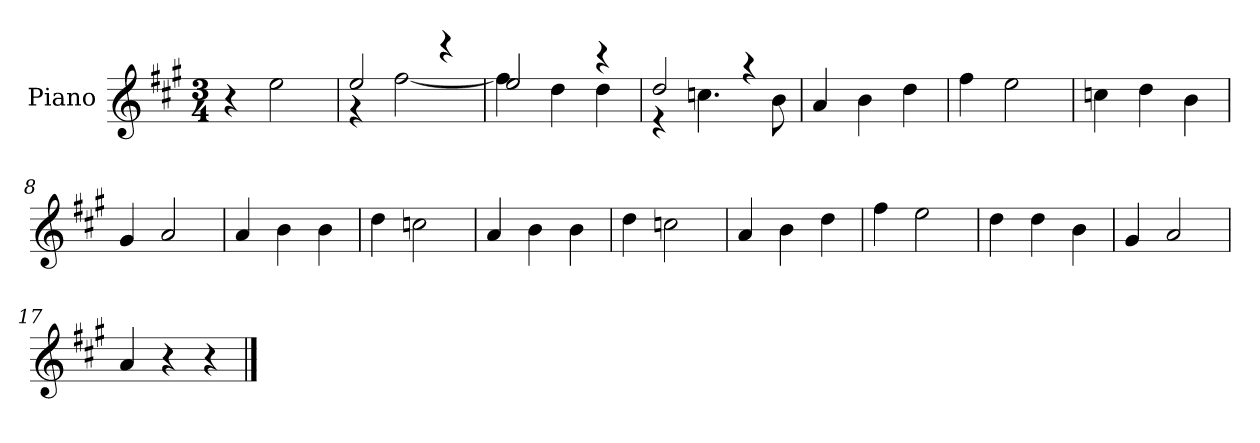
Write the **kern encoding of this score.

**kern
*part1
*staff1
*I"Piano
*I'P-no
*clefG2
*k[f#c#g#]
*M3/4
*MM180
=1
4r
2ee\
=2
*^
2ee/	4r
.	[2ff#\
4r	.
=3	=3
2ee/	4ff#\]
.	4dd\
4r	4dd\
=4	=4
2dd/	4r
.	4.ccn\
4r	.
.	8b\
*v	*v
=5
4a/
4b\
4dd\
=6
4ff#\
2ee\
=7
4ccn\
4dd\
4b\
=8
4g#/
2a/
=9
4a/
4b\
4b\
=10
4dd\
2ccn\
!!LO:LB:g=z
=11
4a/
4b\
4b\
=12
4dd\
2ccn\
=13
4a/
4b\
4dd\
=14
4ff#\
2ee\
=15
4dd\
4dd\
4b\
=16
4g#/
2a/
=17
4a/
4r
4r
==
*-
